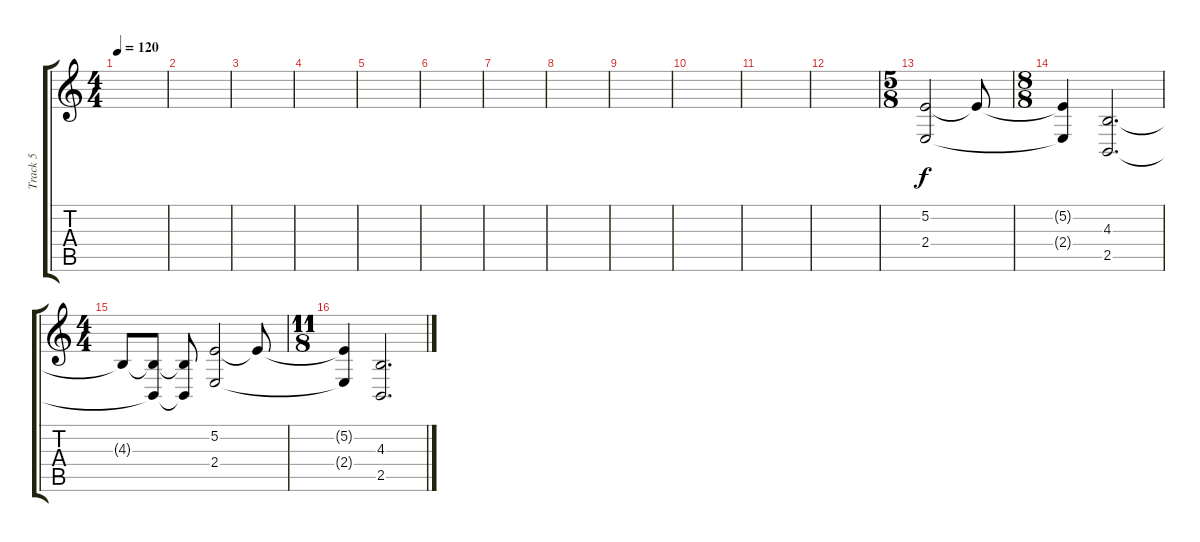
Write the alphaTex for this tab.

\track ("Track 5" "Track 5") {instrument churchorgan bank 255}
\staff {score tabs}
\tuning (E4 B3 G3 D3 A2 E2) {hide}
\ts (4 4)
\tempo 120
\clef g2
\ks c
|
|
|
|
|
|
|
|
|
|
|
|
\ts (5 8)
(5.2 2.4).2 5.2{t}.8 |
\ts (8 8)
(5.2{t} 2.4{t}).4 (4.3 2.5).2{d} |
\ts (4 4)
4.3{t}.8 (4.3{t} 2.5{t}).8 (4.3{t} 2.5{t}).8 (5.2 2.4).2 5.2{t}.8 |
\ts (11 8)
(5.2{t} 2.4{t}).4 (4.3 2.5).2{d}
